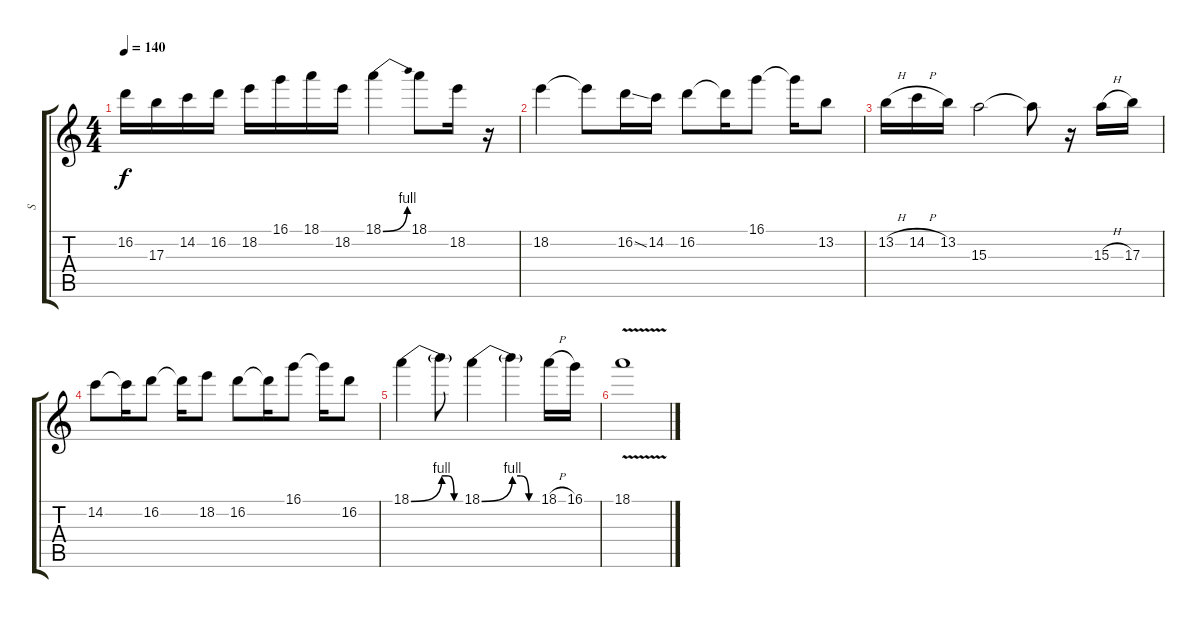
\track ("S" "S") {instrument distortionguitar}
\staff {score tabs}
\tuning (Eb4 Bb3 Gb3 Db3 Ab2 Eb2) {hide}
\ts (4 4)
\tempo 140
\clef g2
\ks c
16.2.16{dy f} 17.3.16 14.2.16 16.2.16 18.2.16 16.1.16 18.1.16 18.2.16 18.1{be (bend 0 0 60 4)}.4 18.1.8 18.2.16 r.16 |
18.2.4 18.2{t}.8 16.2{ss}.16 14.2.16 16.2.8 16.2{t}.16 16.1.8 16.1{t}.16 13.2.8 |
13.2{h}.16 14.2{h}.16 13.2.16 15.3.2 15.3{t}.8 r.16 15.3{h}.16 17.3.16 |
14.2.8 14.2{t}.16 16.2.8 16.2{t}.16 18.2.8 16.2.8 16.2{t}.16 16.1.8 16.1{t}.16 16.2.8 |
18.1{be (bend 0 0 60 4)}.4 18.1{be (custom 0 4 20 4 40 0 60 0) t}.8 18.1{be (bend 0 0 60 4)}.4 18.1{be (custom 0 4 20 4 40 0 60 0) t}.4 18.1{h}.16 16.1.16 |
18.1{v}.1
